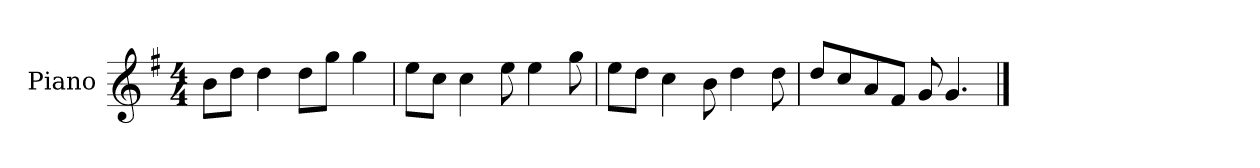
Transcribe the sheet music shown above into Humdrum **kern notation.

**kern
*part1
*staff1
*I"Piano
*I'P-no
*clefG2
*k[f#]
*M4/4
*MM90
=1
8b\L
8dd\J
4dd\
8dd\L
8gg\J
4gg\
=2
8ee\L
8cc\J
4cc\
8ee\
4ee\
8gg\
=3
8ee\L
8dd\J
4cc\
8b\
4dd\
8dd\
=4
8dd/L
8cc/
8a/
8f#/J
8g/
4.g/
==
*-
